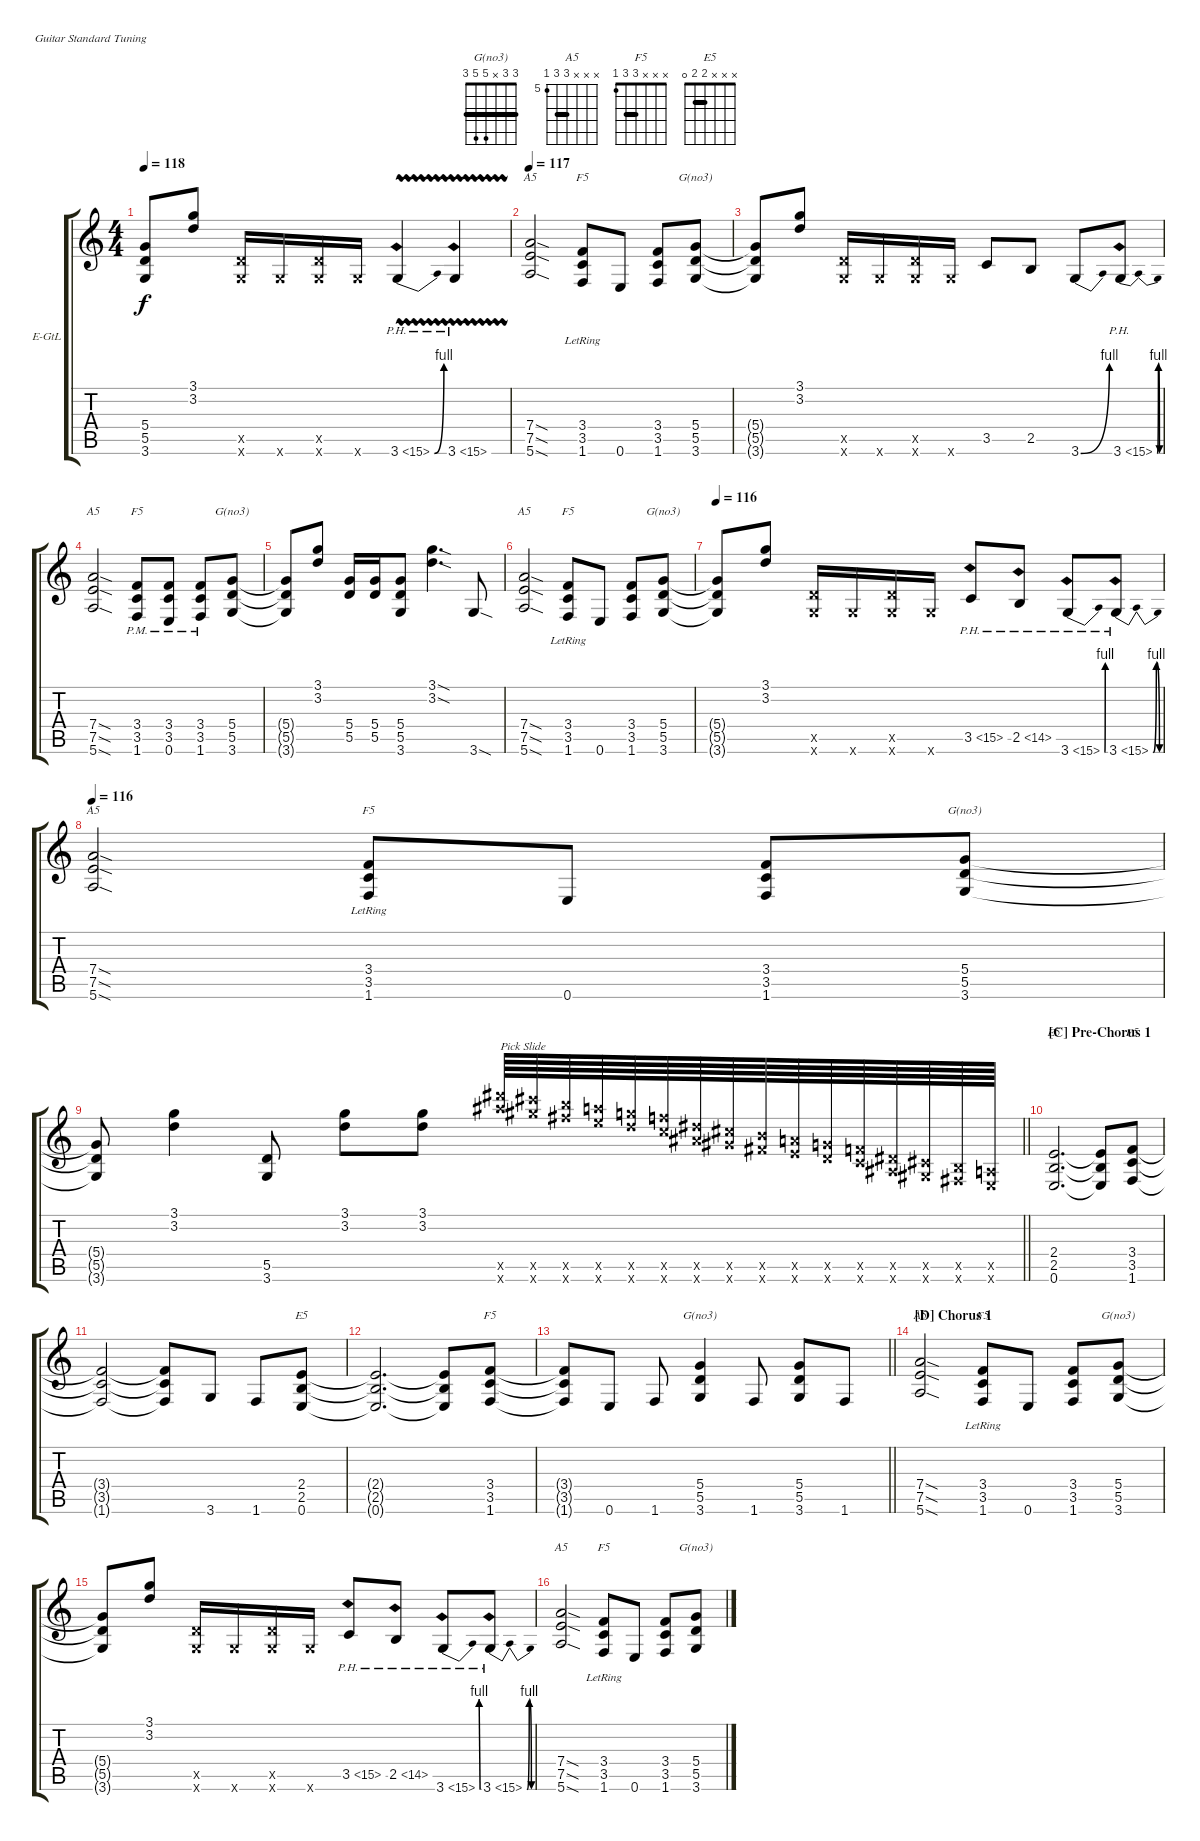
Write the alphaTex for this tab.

\bracketExtendMode groupsimilarinstruments
\firstSystemTrackNameOrientation horizontal
\otherSystemsTrackNameOrientation horizontal
\track ("Vivian Campbell L" "E-GtL") {instrument distortionguitar}
\staff {score tabs}
\tuning (E4 B3 G3 D3 A2 E2)
\chord ("G(no3)" 3 3 x 5 5 3) {barre (3 3)}
\chord ("A5" x x x 7 7 5) {firstfret 5 barre 7}
\chord ("F5" x x x 3 3 1) {barre 3}
\chord ("E5" x x x 2 2 0) {barre 2}
\ts (4 4)
\tempo 118
\clef g2
\ks c
(5.4{t} 5.5{t} 3.6{t}).8{dy f} (3.1 3.2).8 (3.6{x} 5.5{x}).16 3.6{x}.16 (3.6{x} 5.5{x}).16 3.6{x}.16 3.6{be (bend 0 0 15.6 4) ph 12 vw}.4 3.6{ph 12 vw}.4 |
\tempo 117
(7.4{sod} 7.5{sod} 5.6{sod}).2{ch "A5"} (3.4{lr} 3.5{lr} 1.6).8{ch "F5"} 0.6.8 (3.4 3.5 1.6).8 (5.4 5.5 3.6).8{ch "G(no3)"} |
(5.4{t} 5.5{t} 3.6{t}).8 (3.1 3.2).8 (3.6{x} 5.5{x}).16 3.6{x}.16 (3.6{x} 5.5{x}).16 3.6{x}.16 3.5.8 2.5.8 3.6{be (bend 0 0 10.2 4)}.8 3.6{be (bendrelease 0 0 5.3999999999999995 4 17.4 4 25.2 0) ph 12}.8 |
(7.4{sod} 7.5{sod} 5.6{sod}).2{ch "A5"} (3.4{pm} 3.5{pm} 1.6{pm}).8{ch "F5"} (0.6{pm} 3.5{pm} 3.4{pm}).8 (3.4{pm} 3.5{pm} 1.6{pm}).8 (5.4 5.5 3.6).8{ch "G(no3)"} |
(5.4{t} 5.5{t} 3.6{t}).8 (3.1 3.2).8 (5.5 5.4).16 (5.5 5.4).16 (3.6 5.5 5.4).8 (3.2{sod} 3.1{sod}).4{d} 3.6{sod}.8 |
\scale
0.245577 (7.4{sod} 7.5{sod} 5.6{sod}).2{ch "A5"} (3.4{lr} 3.5{lr} 1.6).8{ch "F5"} 0.6.8 (3.4 3.5 1.6).8 (5.4 5.5 3.6).8{ch "G(no3)"} |
\tempo 116
\scale
0.300197 (5.4{t} 5.5{t} 3.6{t}).8 (3.1 3.2).8 (3.6{x} 5.5{x}).16 3.6{x}.16 (3.6{x} 5.5{x}).16 3.6{x}.16 3.5{ph 12}.8 2.5{ph 12}.8 3.6{be (bend 0 0 10.2 4) ph 12}.8 3.6{be (bendrelease 0 0 5.3999999999999995 4 17.4 4 25.2 0) ph 12}.8 |
\tempo 116
\scale
0.204874 (7.4{sod} 7.5{sod} 5.6{sod}).2{ch "A5"} (3.4{lr} 3.5{lr} 1.6).8{ch "F5"} 0.6.8 (3.4 3.5 1.6).8 (5.4 5.5 3.6).8{ch "G(no3)"} |
\scale
0.251594
\barLineRight lightlight
(5.4{t} 5.5{t} 3.6{t}).8 (3.1 3.2).4 (3.6 5.5).8 (3.2 3.1).8 (3.2 3.1).8 (30.6{x} 30.5{x}).64{txt "Pick Slide"} (28.6{x} 28.5{x}).64 (26.6{x} 26.5{x}).64 (24.6{x} 24.5{x}).64 (22.6{x} 22.5{x}).64 (20.5{x} 20.6{x}).64 (18.5{x} 18.6{x}).64 (16.6{x} 16.5{x}).64 (14.6{x} 14.5{x}).64 (12.6{x} 12.5{x}).64 (10.6{x} 10.5{x}).64 (8.6{x} 8.5{x}).64 (6.6{x} 6.5{x}).64 (4.6{x} 4.5{x}).64 (2.6{x} 2.5{x}).64 (0.6{x} 0.5{x}).64 |
\section ("C" "Pre-Chorus 1")
(2.4 2.5 0.6).2{d ch "E5"} (0.6{t} 2.5{t} 2.4{t}).8 (3.4 3.5 1.6).8{ch "F5"} |
(3.4{t} 3.5{t} 1.6{t}).2 (1.6{t} 3.5{t} 3.4{t}).8 3.6.8 1.6.8 (2.4 2.5 0.6).8{ch "E5"} |
(2.4{t} 2.5{t} 0.6{t}).2{d} (0.6{t} 2.5{t} 2.4{t}).8 (3.4 3.5 1.6).8{ch "F5"} |
\barLineRight lightlight
(3.4{t} 3.5{t} 1.6{t}).8 0.6.8 1.6.8 (5.4 5.5 3.6).4{ch "G(no3)"} 1.6.8 (5.4 5.5 3.6).8 1.6.8 |
\section ("D" "Chorus 1")
\scale
0.304905 (7.4{sod} 7.5{sod} 5.6{sod}).2{ch "A5"} (3.4{lr} 3.5{lr} 1.6).8{ch "F5"} 0.6.8 (3.4 3.5 1.6).8 (5.4 5.5 3.6).8{ch "G(no3)"} |
\scale
0.254356 (5.4{t} 5.5{t} 3.6{t}).8 (3.1 3.2).8 (3.6{x} 5.5{x}).16 3.6{x}.16 (3.6{x} 5.5{x}).16 3.6{x}.16 3.5{ph 12}.8 2.5{ph 12}.8 3.6{be (bend 0 0 10.2 4) ph 12}.8 3.6{be (bendrelease 0 0 5.3999999999999995 4 17.4 4 25.2 0) ph 12}.8 |
\scale
0.252224 (7.4{sod} 7.5{sod} 5.6{sod}).2{ch "A5"} (3.4{lr} 3.5{lr} 1.6).8{ch "F5"} 0.6.8 (3.4 3.5 1.6).8 (5.4 5.5 3.6).8{ch "G(no3)"}
